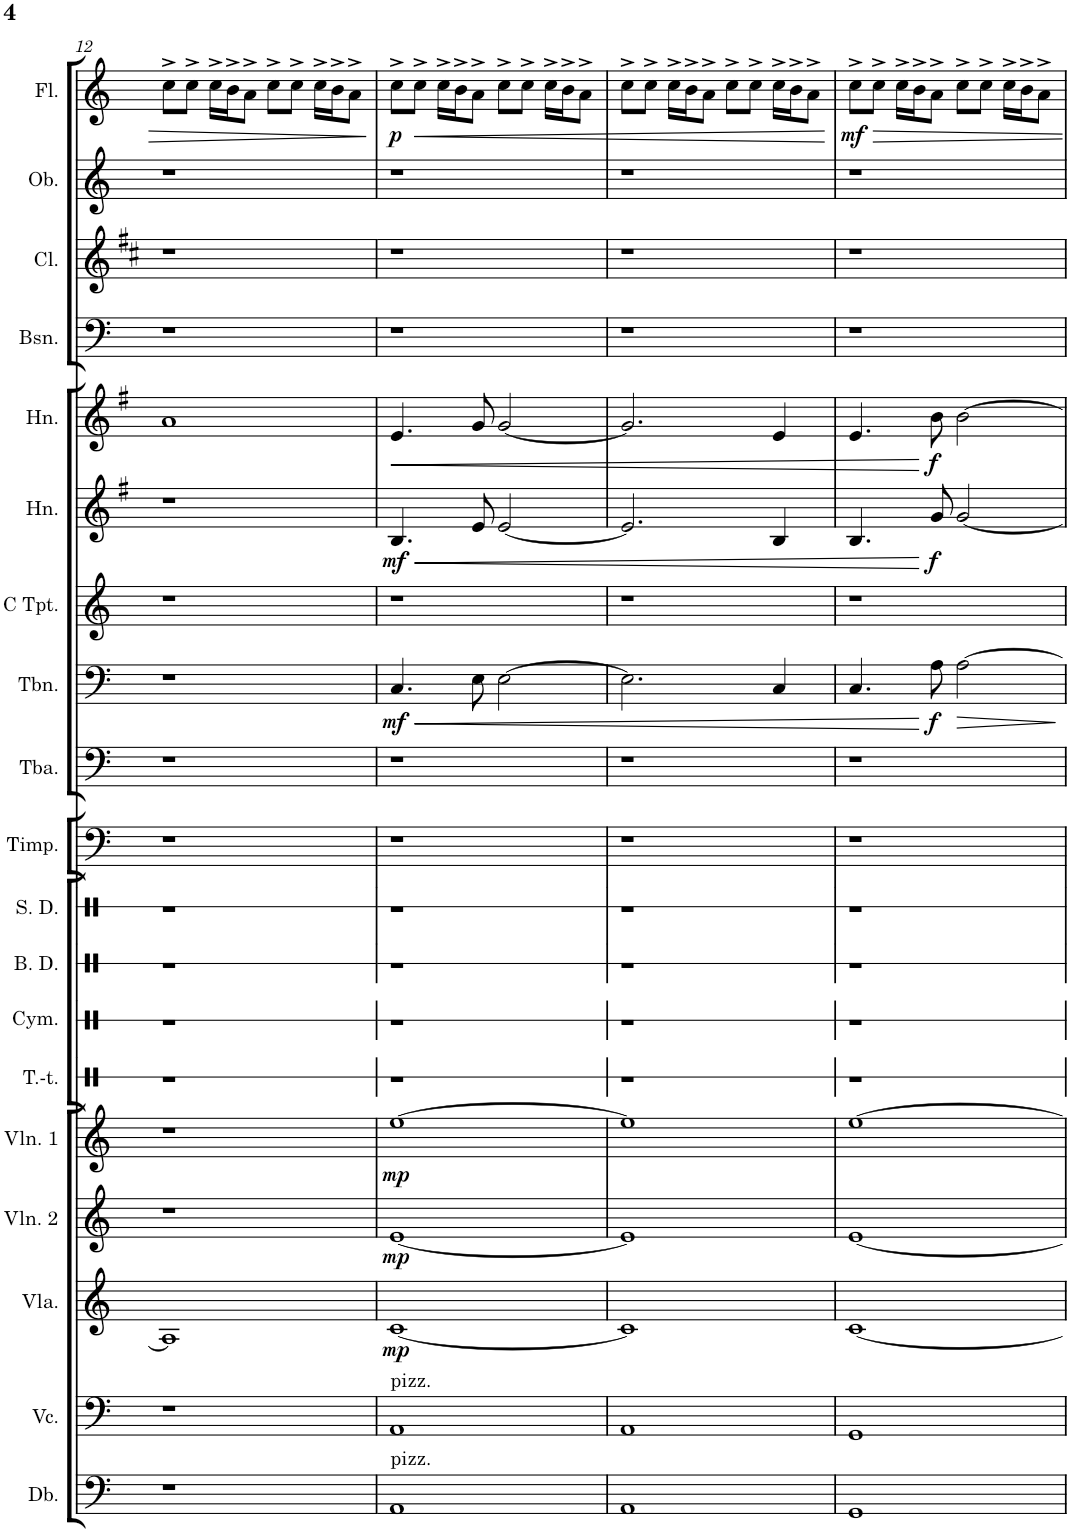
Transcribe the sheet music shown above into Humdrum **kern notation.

**kern	**kern	**kern	**dynam	**kern	**dynam	**kern	**dynam	**kern	**kern	**kern	**kern	**kern	**kern	**kern	**dynam	**kern	**kern	**dynam	**kern	**dynam	**kern	**kern	**kern	**kern	**dynam
*part19	*part18	*part17	*part17	*part16	*part16	*part15	*part15	*part14	*part13	*part12	*part11	*part10	*part9	*part8	*part8	*part7	*part6	*part6	*part5	*part5	*part4	*part3	*part2	*part1	*part1
*staff19	*staff18	*staff17	*staff17	*staff16	*staff16	*staff15	*staff15	*staff14	*staff13	*staff12	*staff11	*staff10	*staff9	*staff8	*staff8	*staff7	*staff6	*staff6	*staff5	*staff5	*staff4	*staff3	*staff2	*staff1	*staff1
*I"Double Bass	*I"Violoncello	*I"Viola	*	*I"Violin 2	*	*I"Violin 1	*	*I"Tam-tam	*I"Cymbals	*I"Bass Drum	*I"Snare Drum	*I"Timpani	*I"Tuba	*I"Trombone	*	*I"Trumpet in C	*I"Horn in F	*	*I"Horn in F	*	*I"Bassoon	*I"Clarinet in Bb	*I"Oboe	*I"Flute	*
*I'Db.	*I'Vc.	*I'Vla.	*	*I'Vln. 2	*	*I'Vln. 1	*	*I'T.-t.	*I'Cym.	*I'B. D.	*I'S. D.	*I'Timp.	*I'Tba.	*I'Tbn.	*	*	*I'Hn.	*	*I'Hn.	*	*I'Bsn.	*I'Cl.	*I'Ob.	*I'Fl.	*
!!LO:PB:g=z
*clefF4	*clefF4	*clefG2	*	*clefG2	*	*clefG2	*	*clefX	*clefX	*clefX	*clefX	*clefF4	*clefF4	*clefF4	*	*clefG2	*clefG2	*	*clefG2	*	*clefF4	*clefG2	*clefG2	*clefG2	*
*Trd7c12	*	*	*	*	*	*	*	*	*	*	*	*	*	*	*	*	*Trd4c7	*	*Trd4c7	*	*	*Trd1c2	*	*Trd-7c-12	*
*k[]	*k[]	*k[]	*	*k[]	*	*k[]	*	*k[]	*k[]	*k[]	*k[]	*k[]	*k[]	*k[]	*	*k[]	*k[f#]	*	*k[f#]	*	*k[]	*k[f#c#]	*k[]	*k[]	*
*M4/4	*M4/4	*M4/4	*	*M4/4	*	*M4/4	*	*M4/4	*M4/4	*M4/4	*M4/4	*M4/4	*M4/4	*M4/4	*	*M4/4	*M4/4	*	*M4/4	*	*M4/4	*M4/4	*M4/4	*M4/4	*
=12	=12	=12	=12	=12	=12	=12	=12	=12	=12	=12	=12	=12	=12	=12	=12	=12	=12	=12	=12	=12	=12	=12	=12	=12	=12
1r	1r	1A]	.	1r	.	1r	.	1r	1r	1r	1r	1r	1r	1r	.	1r	1r	.	1a	.	1r	1r	1r	8cc^\L	.
.	.	.	.	.	.	.	.	.	.	.	.	.	.	.	.	.	.	.	.	.	.	.	.	8cc^\J	.
.	.	.	.	.	.	.	.	.	.	.	.	.	.	.	.	.	.	.	.	.	.	.	.	16cc^\LL	.
.	.	.	.	.	.	.	.	.	.	.	.	.	.	.	.	.	.	.	.	.	.	.	.	16b^\J	.
.	.	.	.	.	.	.	.	.	.	.	.	.	.	.	.	.	.	.	.	.	.	.	.	8a^\J	.
.	.	.	.	.	.	.	.	.	.	.	.	.	.	.	.	.	.	.	.	.	.	.	.	8cc^\L	.
.	.	.	.	.	.	.	.	.	.	.	.	.	.	.	.	.	.	.	.	.	.	.	.	8cc^\J	.
.	.	.	.	.	.	.	.	.	.	.	.	.	.	.	.	.	.	.	.	.	.	.	.	16cc^\LL	.
.	.	.	.	.	.	.	.	.	.	.	.	.	.	.	.	.	.	.	.	.	.	.	.	16b^\J	.
.	.	.	.	.	.	.	.	.	.	.	.	.	.	.	.	.	.	.	.	.	.	.	.	8a^\J	.
=13	=13	=13	=13	=13	=13	=13	=13	=13	=13	=13	=13	=13	=13	=13	=13	=13	=13	=13	=13	=13	=13	=13	=13	=13	=13
!	!LO:TX:a:t=pizz.	!	!	!	!	!	!	!	!	!	!	!	!	!	!	!	!	!	!	!	!	!	!	!	!
!LO:TX:a:t=pizz.	!	!	!	!	!	!	!	!	!	!	!	!	!	!	!	!	!	!	!	!	!	!	!	!	!
!	!	!	!LO:DY:b	!	!LO:DY:b	!	!LO:DY:b	!	!	!	!	!	!	!	!LO:HP:b	!	!	!	!	!LO:HP:b	!	!	!	!	!
!	!	!	!	!	!	!	!	!	!	!	!	!	!	!	!LO:DY:n=1:b	!	!	!LO:DY:b	!	!	!	!	!	!	!LO:DY:b
1AA	1AA	[1c	mp	[1e	mp	[1ee	mp	1r	1r	1r	1r	1r	1r	4.C/	< mf	1r	4.B/	mf	4.e/	<	1r	1r	1r	8cc^\L	p
!	!	!	!	!	!	!	!	!	!	!	!	!	!	!	!	!	!	!	!	!	!	!	!	!	!LO:HP:b
.	.	.	.	.	.	.	.	.	.	.	.	.	.	.	.	.	.	.	.	.	.	.	.	8cc^\J	<
.	.	.	.	.	.	.	.	.	.	.	.	.	.	.	.	.	.	.	.	.	.	.	.	16cc^\LL	.
.	.	.	.	.	.	.	.	.	.	.	.	.	.	.	.	.	.	.	.	.	.	.	.	16b^\J	.
.	.	.	.	.	.	.	.	.	.	.	.	.	.	8E\	.	.	8e/	.	8g/	.	.	.	.	8a^\J	.
.	.	.	.	.	.	.	.	.	.	.	.	.	.	[2E\	.	.	[2e/	.	[2g/	.	.	.	.	8cc^\L	.
.	.	.	.	.	.	.	.	.	.	.	.	.	.	.	.	.	.	.	.	.	.	.	.	8cc^\J	.
.	.	.	.	.	.	.	.	.	.	.	.	.	.	.	.	.	.	.	.	.	.	.	.	16cc^\LL	.
.	.	.	.	.	.	.	.	.	.	.	.	.	.	.	.	.	.	.	.	.	.	.	.	16b^\J	.
.	.	.	.	.	.	.	.	.	.	.	.	.	.	.	.	.	.	.	.	.	.	.	.	8a^\J	.
=14	=14	=14	=14	=14	=14	=14	=14	=14	=14	=14	=14	=14	=14	=14	=14	=14	=14	=14	=14	=14	=14	=14	=14	=14	=14
1AA	1AA	1c]	.	1e]	.	1ee]	.	1r	1r	1r	1r	1r	1r	2.E\]	.	1r	2.e/]	.	2.g/]	.	1r	1r	1r	8cc^\L	.
.	.	.	.	.	.	.	.	.	.	.	.	.	.	.	.	.	.	.	.	.	.	.	.	8cc^\J	.
.	.	.	.	.	.	.	.	.	.	.	.	.	.	.	.	.	.	.	.	.	.	.	.	16cc^\LL	.
.	.	.	.	.	.	.	.	.	.	.	.	.	.	.	.	.	.	.	.	.	.	.	.	16b^\J	.
.	.	.	.	.	.	.	.	.	.	.	.	.	.	.	.	.	.	.	.	.	.	.	.	8a^\J	.
.	.	.	.	.	.	.	.	.	.	.	.	.	.	.	.	.	.	.	.	.	.	.	.	8cc^\L	.
.	.	.	.	.	.	.	.	.	.	.	.	.	.	.	.	.	.	.	.	.	.	.	.	8cc^\J	.
.	.	.	.	.	.	.	.	.	.	.	.	.	.	4C/	.	.	4B/	.	4e/	.	.	.	.	16cc^\LL	.
.	.	.	.	.	.	.	.	.	.	.	.	.	.	.	.	.	.	.	.	.	.	.	.	16b^\J	.
.	.	.	.	.	.	.	.	.	.	.	.	.	.	.	.	.	.	.	.	.	.	.	.	8a^\J	.
.	.	.	.	.	.	.	.	.	.	.	.	.	.	.	.	.	.	.	.	.	.	.	.	.	[
=15	=15	=15	=15	=15	=15	=15	=15	=15	=15	=15	=15	=15	=15	=15	=15	=15	=15	=15	=15	=15	=15	=15	=15	=15	=15
!	!	!	!	!	!	!	!	!	!	!	!	!	!	!	!	!	!	!	!	!	!	!	!	!	!LO:DY:b
1GG	1GG	[1c	.	[1e	.	[1ee	.	1r	1r	1r	1r	1r	1r	4.C/	.	1r	4.B/	.	4.e/	.	1r	1r	1r	8cc^\L	mf
.	.	.	.	.	.	.	.	.	.	.	.	.	.	.	.	.	.	.	.	.	.	.	.	8cc^\J	.
.	.	.	.	.	.	.	.	.	.	.	.	.	.	.	.	.	.	.	.	.	.	.	.	16cc^\LL	.
.	.	.	.	.	.	.	.	.	.	.	.	.	.	.	.	.	.	.	.	.	.	.	.	16b^\J	.
!	!	!	!	!	!	!	!	!	!	!	!	!	!	!	!LO:DY:b	!	!	!LO:DY:b	!	!LO:DY:n=1:b	!	!	!	!	!
.	.	.	.	.	.	.	.	.	.	.	.	.	.	8A\	f	.	8g/	f	8b\	[ f	.	.	.	8a^\J	.
.	.	.	.	.	.	.	.	.	.	.	.	.	.	[2A\	.	.	[2g/	.	[2b\	.	.	.	.	8cc^\L	.
.	.	.	.	.	.	.	.	.	.	.	.	.	.	.	.	.	.	.	.	.	.	.	.	8cc^\J	.
.	.	.	.	.	.	.	.	.	.	.	.	.	.	.	.	.	.	.	.	.	.	.	.	16cc^\LL	.
.	.	.	.	.	.	.	.	.	.	.	.	.	.	.	.	.	.	.	.	.	.	.	.	16b^\J	.
.	.	.	.	.	.	.	.	.	.	.	.	.	.	.	.	.	.	.	.	.	.	.	.	8a^\J	.
.	.	.	.	.	.	.	.	.	.	.	.	.	.	.	[	.	.	.	.	.	.	.	.	.	.
=	=	=	=	=	=	=	=	=	=	=	=	=	=	=	=	=	=	=	=	=	=	=	=	=	=
*-	*-	*-	*-	*-	*-	*-	*-	*-	*-	*-	*-	*-	*-	*-	*-	*-	*-	*-	*-	*-	*-	*-	*-	*-	*-
